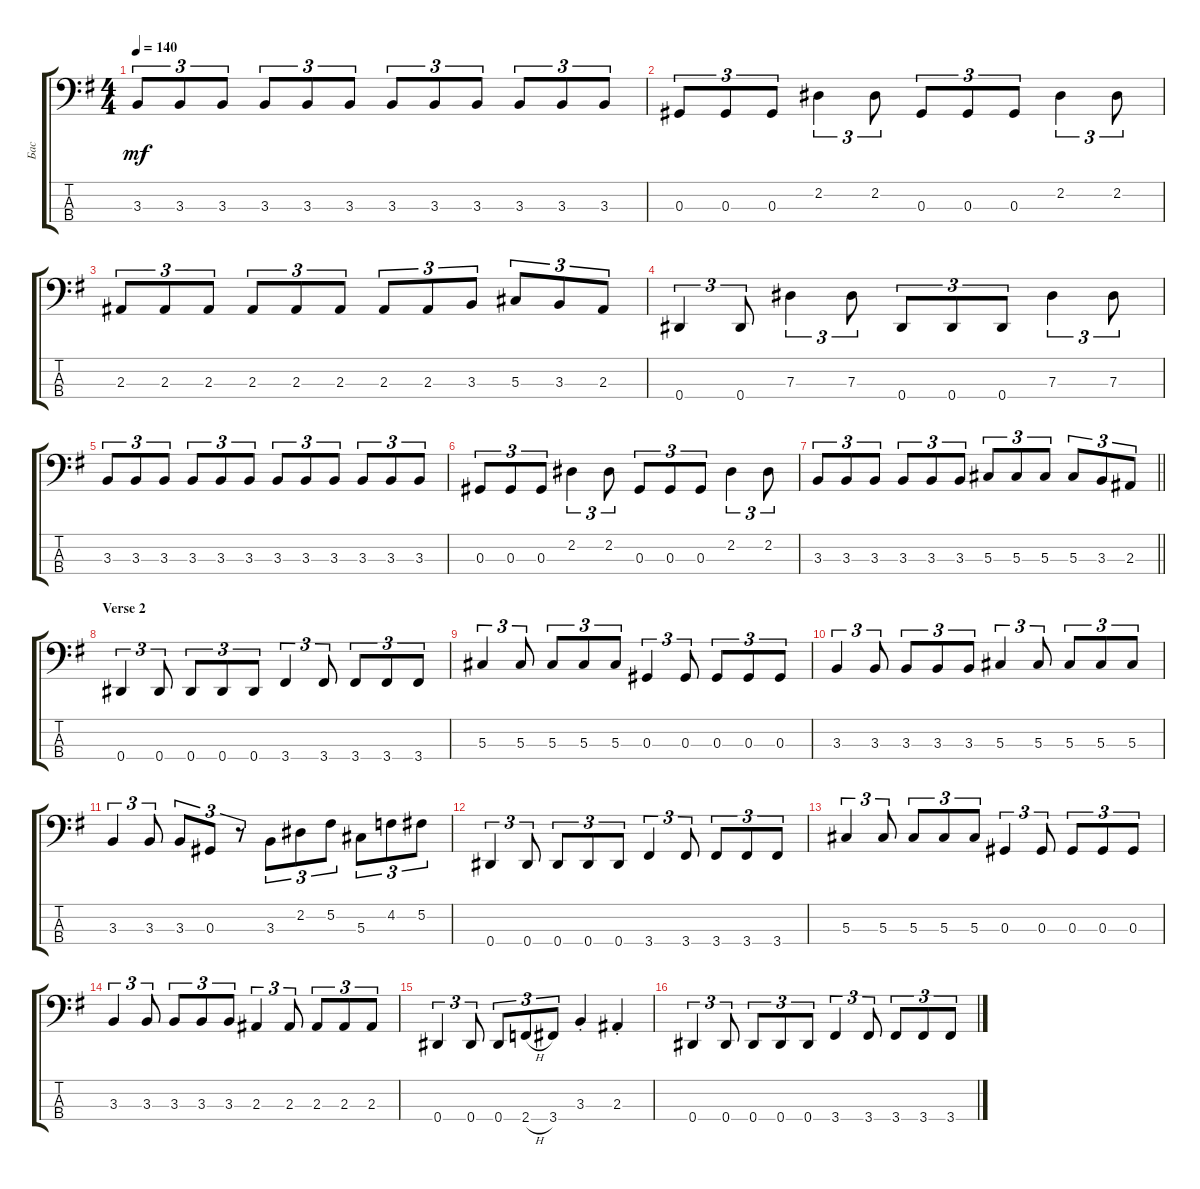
\track ("Бас" "Бас") {instrument electricbassfinger}
\staff {score tabs}
\tuning (Gb2 Db2 Ab1 Eb1) {hide}
\ts (4 4)
\tempo 140
\clef f4
\ks eminor
3.3.8{tu (3 2) dy mf} 3.3.8{tu (3 2)} 3.3.8{tu (3 2)} 3.3.8{tu (3 2)} 3.3.8{tu (3 2)} 3.3.8{tu (3 2)} 3.3.8{tu (3 2)} 3.3.8{tu (3 2)} 3.3.8{tu (3 2)} 3.3.8{tu (3 2)} 3.3.8{tu (3 2)} 3.3.8{tu (3 2)} |
0.3.8{tu (3 2)} 0.3.8{tu (3 2)} 0.3.8{tu (3 2)} 2.2.4{tu (3 2)} 2.2.8{tu (3 2)} 0.3.8{tu (3 2)} 0.3.8{tu (3 2)} 0.3.8{tu (3 2)} 2.2.4{tu (3 2)} 2.2.8{tu (3 2)} |
2.3.8{tu (3 2)} 2.3.8{tu (3 2)} 2.3.8{tu (3 2)} 2.3.8{tu (3 2)} 2.3.8{tu (3 2)} 2.3.8{tu (3 2)} 2.3.8{tu (3 2)} 2.3.8{tu (3 2)} 3.3.8{tu (3 2)} 5.3.8{tu (3 2)} 3.3.8{tu (3 2)} 2.3.8{tu (3 2)} |
0.4.4{tu (3 2)} 0.4.8{tu (3 2)} 7.3.4{tu (3 2)} 7.3.8{tu (3 2)} 0.4.8{tu (3 2)} 0.4.8{tu (3 2)} 0.4.8{tu (3 2)} 7.3.4{tu (3 2)} 7.3.8{tu (3 2)} |
3.3.8{tu (3 2)} 3.3.8{tu (3 2)} 3.3.8{tu (3 2)} 3.3.8{tu (3 2)} 3.3.8{tu (3 2)} 3.3.8{tu (3 2)} 3.3.8{tu (3 2)} 3.3.8{tu (3 2)} 3.3.8{tu (3 2)} 3.3.8{tu (3 2)} 3.3.8{tu (3 2)} 3.3.8{tu (3 2)} |
0.3.8{tu (3 2)} 0.3.8{tu (3 2)} 0.3.8{tu (3 2)} 2.2.4{tu (3 2)} 2.2.8{tu (3 2)} 0.3.8{tu (3 2)} 0.3.8{tu (3 2)} 0.3.8{tu (3 2)} 2.2.4{tu (3 2)} 2.2.8{tu (3 2)} |
\barLineRight lightlight
3.3.8{tu (3 2)} 3.3.8{tu (3 2)} 3.3.8{tu (3 2)} 3.3.8{tu (3 2)} 3.3.8{tu (3 2)} 3.3.8{tu (3 2)} 5.3.8{tu (3 2)} 5.3.8{tu (3 2)} 5.3.8{tu (3 2)} 5.3.8{tu (3 2)} 3.3.8{tu (3 2)} 2.3.8{tu (3 2)} |
\section ("" "Verse 2")
0.4.4{tu (3 2)} 0.4.8{tu (3 2)} 0.4.8{tu (3 2)} 0.4.8{tu (3 2)} 0.4.8{tu (3 2)} 3.4.4{tu (3 2)} 3.4.8{tu (3 2)} 3.4.8{tu (3 2)} 3.4.8{tu (3 2)} 3.4.8{tu (3 2)} |
5.3.4{tu (3 2)} 5.3.8{tu (3 2)} 5.3.8{tu (3 2)} 5.3.8{tu (3 2)} 5.3.8{tu (3 2)} 0.3.4{tu (3 2)} 0.3.8{tu (3 2)} 0.3.8{tu (3 2)} 0.3.8{tu (3 2)} 0.3.8{tu (3 2)} |
3.3.4{tu (3 2)} 3.3.8{tu (3 2)} 3.3.8{tu (3 2)} 3.3.8{tu (3 2)} 3.3.8{tu (3 2)} 5.3.4{tu (3 2)} 5.3.8{tu (3 2)} 5.3.8{tu (3 2)} 5.3.8{tu (3 2)} 5.3.8{tu (3 2)} |
3.3.4{tu (3 2)} 3.3.8{tu (3 2)} 3.3.8{tu (3 2)} 0.3.8{tu (3 2)} r.8{tu (3 2)} 3.3.8{tu (3 2)} 2.2.8{tu (3 2)} 5.2.8{tu (3 2)} 5.3.8{tu (3 2)} 4.2.8{tu (3 2)} 5.2.8{tu (3 2)} |
0.4.4{tu (3 2)} 0.4.8{tu (3 2)} 0.4.8{tu (3 2)} 0.4.8{tu (3 2)} 0.4.8{tu (3 2)} 3.4.4{tu (3 2)} 3.4.8{tu (3 2)} 3.4.8{tu (3 2)} 3.4.8{tu (3 2)} 3.4.8{tu (3 2)} |
5.3.4{tu (3 2)} 5.3.8{tu (3 2)} 5.3.8{tu (3 2)} 5.3.8{tu (3 2)} 5.3.8{tu (3 2)} 0.3.4{tu (3 2)} 0.3.8{tu (3 2)} 0.3.8{tu (3 2)} 0.3.8{tu (3 2)} 0.3.8{tu (3 2)} |
3.3.4{tu (3 2)} 3.3.8{tu (3 2)} 3.3.8{tu (3 2)} 3.3.8{tu (3 2)} 3.3.8{tu (3 2)} 2.3.4{tu (3 2)} 2.3.8{tu (3 2)} 2.3.8{tu (3 2)} 2.3.8{tu (3 2)} 2.3.8{tu (3 2)} |
0.4.4{tu (3 2)} 0.4.8{tu (3 2)} 0.4.8{tu (3 2)} 2.4{h}.8{tu (3 2)} 3.4.8{tu (3 2)} 3.3{st}.4 2.3{st}.4 |
0.4.4{tu (3 2)} 0.4.8{tu (3 2)} 0.4.8{tu (3 2)} 0.4.8{tu (3 2)} 0.4.8{tu (3 2)} 3.4.4{tu (3 2)} 3.4.8{tu (3 2)} 3.4.8{tu (3 2)} 3.4.8{tu (3 2)} 3.4.8{tu (3 2)}
